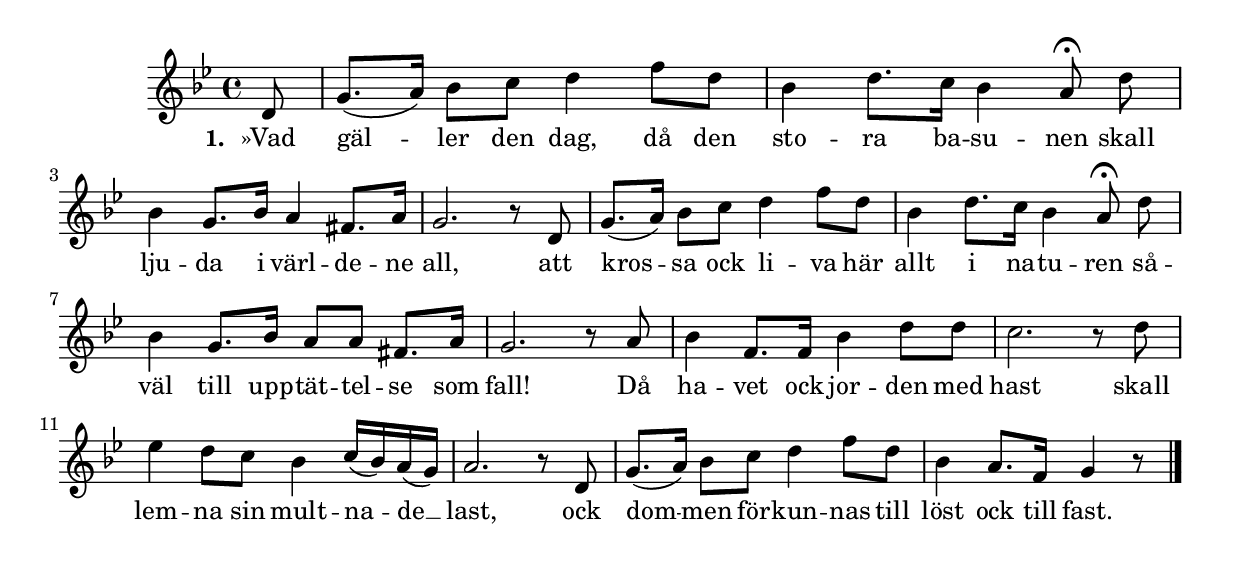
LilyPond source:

{
\time 4/4
\key g \minor

\partial 8
 d'8  | 
 g'8.-( a'16-) bes'8 c'' d''4 f''8 d''  | 
 bes'4 d''8. c''16 bes'4 a'8-\fermata\noBeam d''  | \break
 bes'4 g'8. bes'16 a'4 fis'8. a'16  | 
 g'2. r8 d'  | 
 g'8.-( a'16-) bes'8 c'' d''4 f''8 d''  | 
 bes'4 d''8. c''16 bes'4 a'8-\fermata\noBeam d''  | 
 bes'4 g'8. bes'16 a'8 a' fis'8. a'16  | 
 g'2. r8 a'  | 
 bes'4 f'8. f'16 bes'4 d''8 d''8  | 
 c''2. r8 d''  | 
 ees''4 d''8 c'' bes'4 c''16-( bes'-) a'-( g'-)  | 
 a'2. r8 d'  | 
 g'8.-( a'16-) bes'8 c'' d''4 f''8 d''  | 
 bes'4 a'8. f'16 g'4 r8 \bar "|."
 }
 \addlyrics {
     \set stanza = #"1. "
     »Vad gäl --  -- ler den dag, då den sto -- ra ba -- su -- nen skall
     lju -- da i värl -- de -- ne all, att kros -- sa ock li -- va här
     allt i na -- tu -- ren så -- väl till upp -- tät -- tel -- se som fall! Då
     ha -- vet ock jor -- den med hast skall lem -- na sin mult -- na --  -- de __
     last, ock dom --  -- men för -- kun -- nas till löst ock till fast.
}
